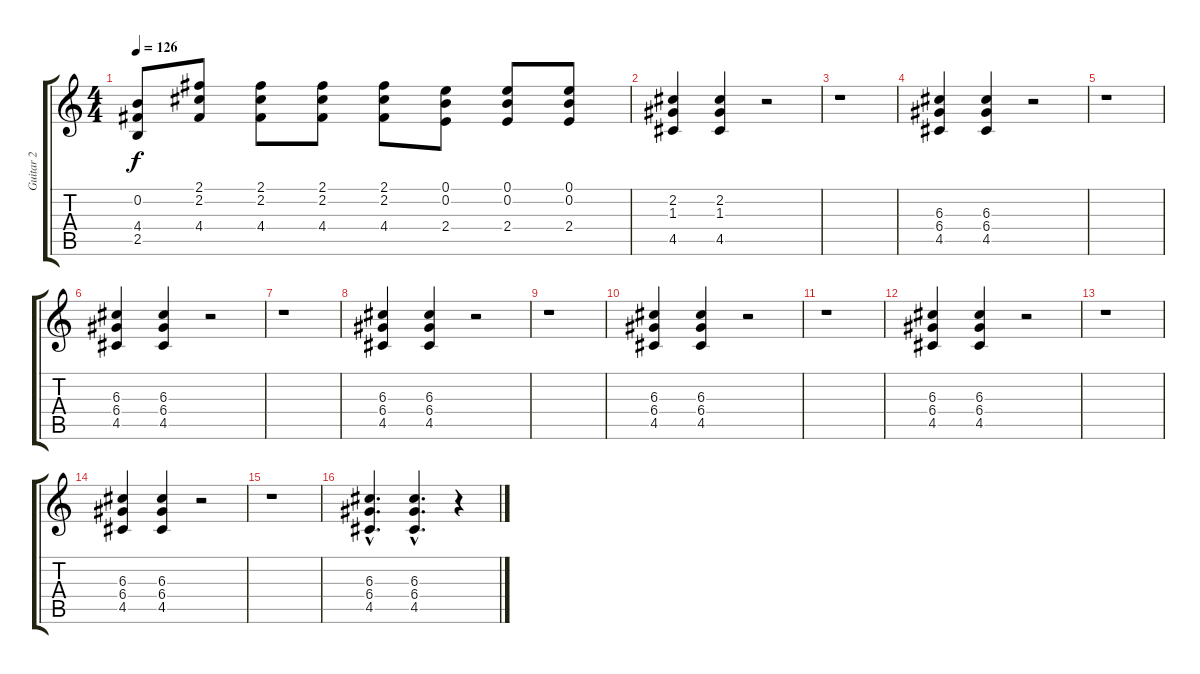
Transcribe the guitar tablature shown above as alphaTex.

\track ("Guitar 2" "Guitar 2") {instrument electricguitarclean}
\staff {score tabs}
\tuning (E4 B3 G3 D3 A2 E2) {hide}
\ts (4 4)
\tempo 126
\clef g2
\ks c
(0.2 4.4 2.5).8{dy f} (2.1 2.2 4.4).8 (2.1 2.2 4.4).8 (2.1 2.2 4.4).8 (2.1 2.2 4.4).8 (0.1 0.2 2.4).8 (0.1 0.2 2.4).8 (0.1 0.2 2.4).8 |
(2.2 1.3 4.5).4 (2.2 1.3 4.5).4 r.2 |
r.1 |
(6.3 6.4 4.5).4 (6.3 6.4 4.5).4 r.2 |
r.1 |
(6.3 6.4 4.5).4 (6.3 6.4 4.5).4 r.2 |
r.1 |
(6.3 6.4 4.5).4 (6.3 6.4 4.5).4 r.2 |
r.1 |
(6.3 6.4 4.5).4 (6.3 6.4 4.5).4 r.2 |
r.1 |
(6.3 6.4 4.5).4 (6.3 6.4 4.5).4 r.2 |
r.1 |
(6.3 6.4 4.5).4 (6.3 6.4 4.5).4 r.2 |
r.1 |
(6.3{hac} 6.4{hac} 4.5{hac}).4{d} (6.3{hac} 6.4{hac} 4.5{hac}).4{d} r.4
